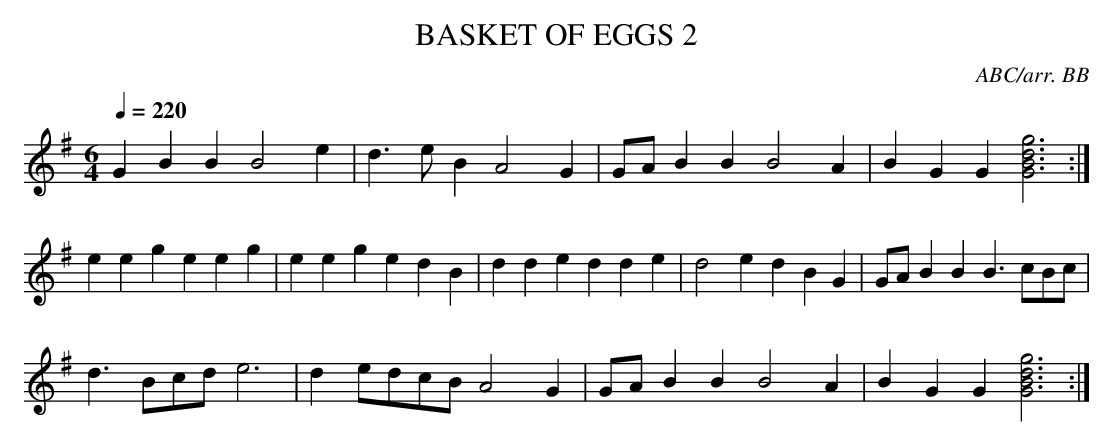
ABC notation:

X:1
T:BASKET OF EGGS 2
C:ABC/arr. BB
Q:1/4=220
L:1/4
M:6/4
K:G
GBB B2e|d>eB A2G|G/A/BB B2A|BGG [G3B3d3g3]:|
eeg eeg|eeg edB|dde dde|d2e dBG|G/A/BB B>cB/c/|
d>Bc/d/ e3|de/d/c/B/ A2G|G/A/BB B2A|BGG [G3B3d3g3]:|
